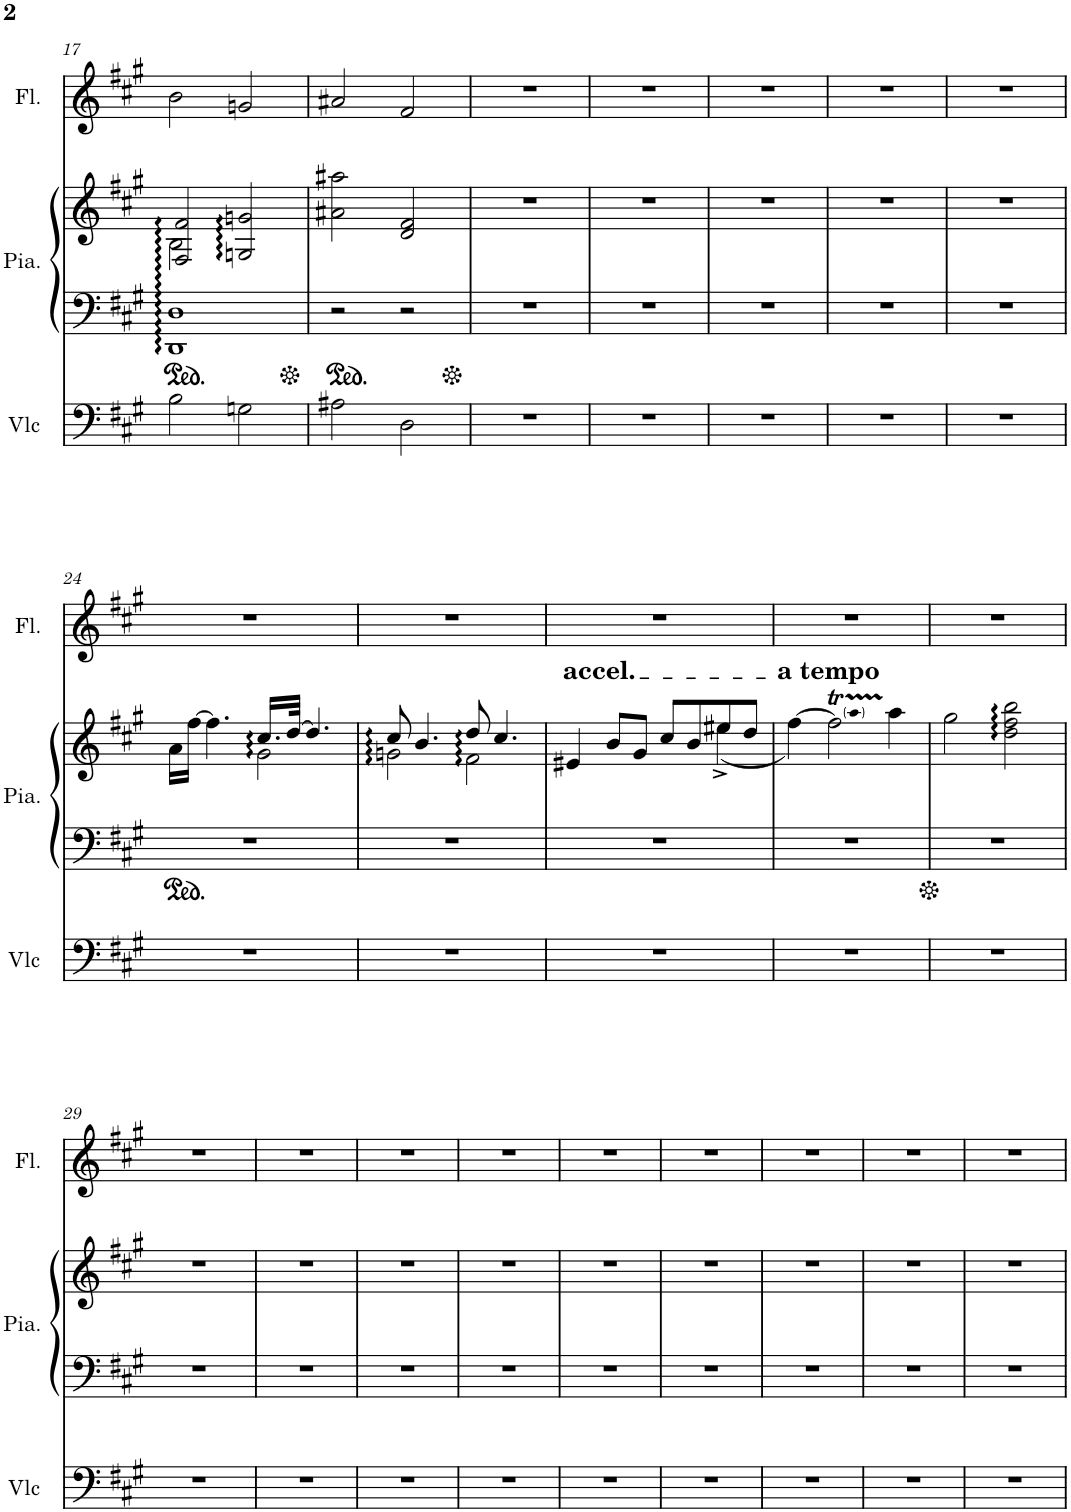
**kern	**kern	**kern	**kern
*part3	*part2	*part2	*part1
*staff4	*staff3	*staff2	*staff1
*I"Violoncelle	*I"Piano	*	*I"Flûte
*I'Vlc	*I'Pia.	*	*I'Fl.
!!LO:PB:g=z
*clefF4	*clefF4	*clefG2	*clefG2
*k[f#c#g#]	*k[f#c#g#]	*k[f#c#g#]	*k[f#c#g#]
*M4/4	*M4/4	*M4/4	*M4/4
=17	=17	=17	=17
*	*	*^	*
2B\	1DD 1D	2F#/ 2f#/	2B\	2b\
2Gn\	.	2Gn/ 2gn/	2ryy	2gn/
*	*	*v	*v	*
=18	=18	=18	=18
2A#X\	2r	2a#X\ 2aa#X\	2a#X/
2D\	2r	2d/ 2f#/	2f#/
=19	=19	=19	=19
1r	1r	1r	1r
=20	=20	=20	=20
1r	1r	1r	1r
=21	=21	=21	=21
1r	1r	1r	1r
=22	=22	=22	=22
1r	1r	1r	1r
=23	=23	=23	=23
1r	1r	1r	1r
!!LO:LB:g=z
=24	=24	=24	=24
*	*	*^	*
1r	1r	16a\LL	2ryy	1r
.	.	[16ff#\JJ	.	.
.	.	4.ff#\]	.	.
.	.	16.cc#/LL	2g#\	.
.	.	[32dd/JJk	.	.
.	.	4.dd/]	.	.
=25	=25	=25	=25	=25
1r	1r	8cc#/	2gn\	1r
.	.	4.b/	.	.
.	.	8dd/	2f#\	.
.	.	4.cc#/	.	.
=26	=26	=26	=26	=26
!	!	!	!	!LO:TX:b:t=accel.
1r	1r	4e#X/	2.ryy	1r
.	.	8b/L	.	.
.	.	8g#/J	.	.
.	.	8cc#/L	.	.
.	.	8b/	.	.
.	.	8ee#X/	(4ee#^\	.
.	.	8dd/J	.	.
*	*	*v	*v	*
=27	=27	=27	=27
!	!	!	!LO:TX:b:B:t=a tempo
1r	1r	[4ff#\)	1r
.	.	2ff#T\]	.
.	.	4aa\	.
=28	=28	=28	=28
1r	1r	2gg#\	1r
.	.	2dd\ 2ff#\ 2bb\	.
!!LO:LB:g=z
=29	=29	=29	=29
1r	1r	1r	1r
=30	=30	=30	=30
1r	1r	1r	1r
=31	=31	=31	=31
1r	1r	1r	1r
=32	=32	=32	=32
1r	1r	1r	1r
=33	=33	=33	=33
1r	1r	1r	1r
=34	=34	=34	=34
1r	1r	1r	1r
=35	=35	=35	=35
1r	1r	1r	1r
=36	=36	=36	=36
1r	1r	1r	1r
=37	=37	=37	=37
1r	1r	1r	1r
=	=	=	=
*-	*-	*-	*-
